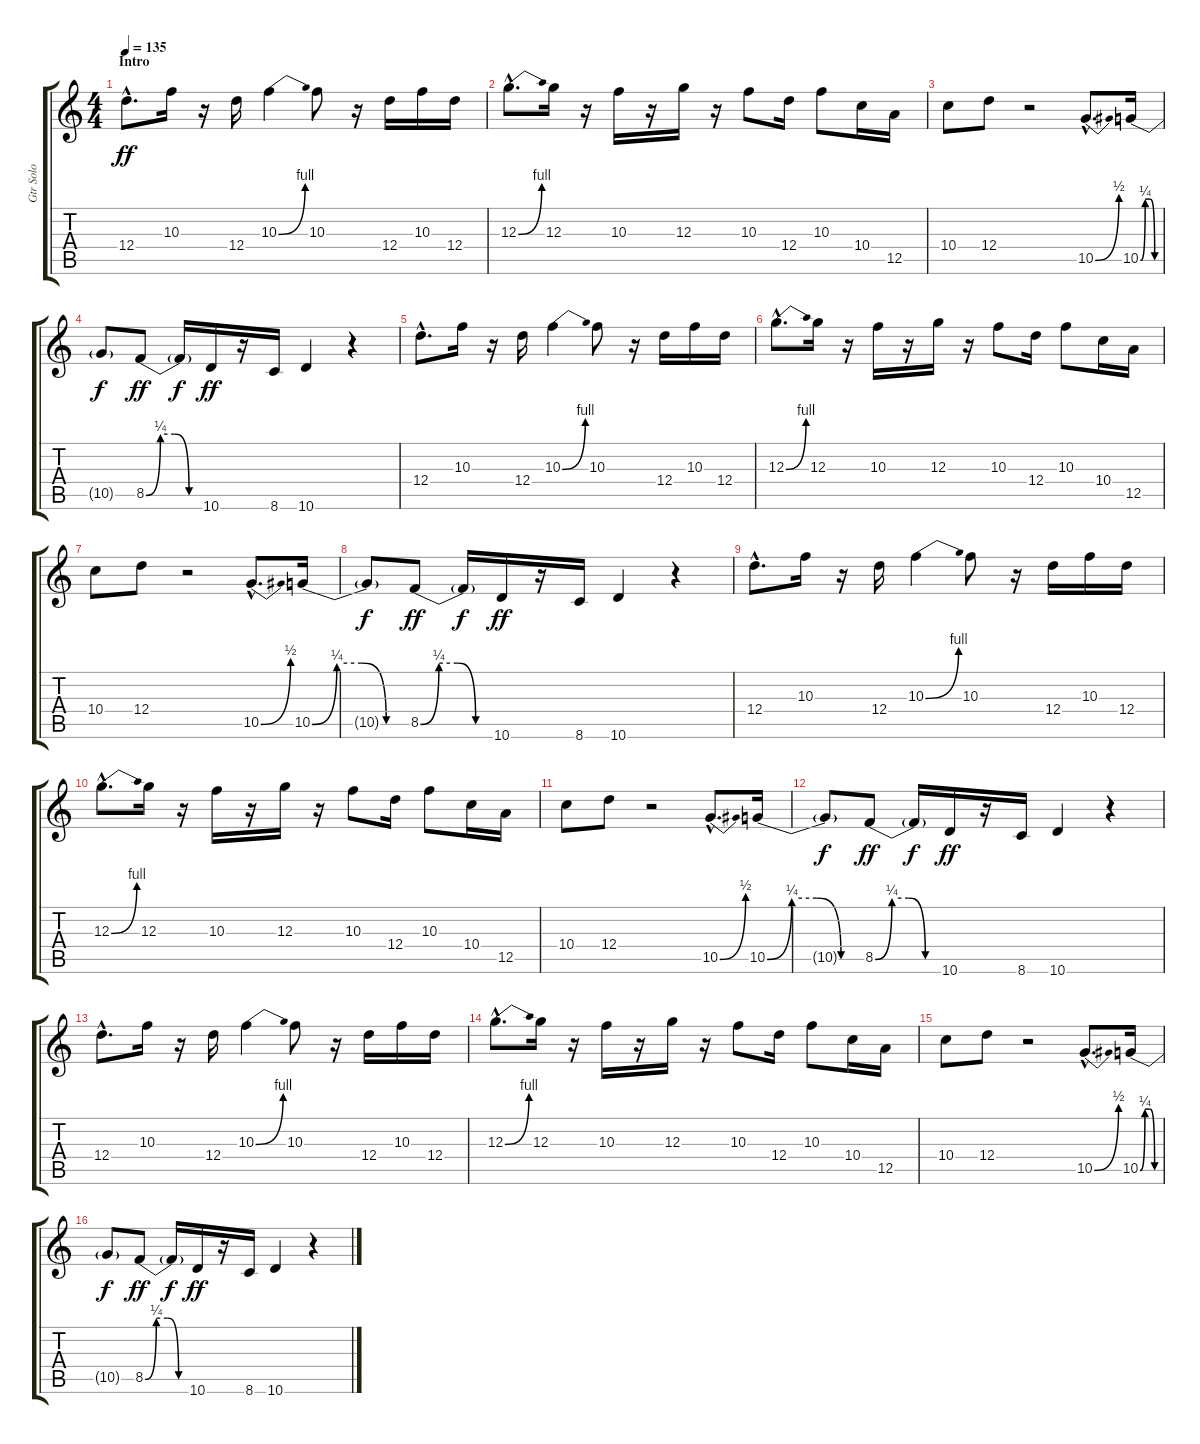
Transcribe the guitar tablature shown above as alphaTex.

\track ("Gtr Solo" "Gtr Solo") {instrument overdrivenguitar}
\staff {score tabs}
\tuning (E4 B3 G3 D3 A2 E2) {hide}
\ts (4 4)
\section ("" "Intro")
\tempo 135
\clef g2
\ks c
12.4{hac}.8{d dy ff instrument overdrivenguitar} 10.3.16 r.16 12.4.16 10.3{be (bend 0 0 60 4)}.4 10.3.8 r.16 12.4.16 10.3.16 12.4.16 |
12.3{be (bend 0 0 60 4) hac}.8{d} 12.3.16 r.16 10.3.16 r.16 12.3.16 r.16 10.3.8 12.4.16 10.3.8 10.4.16 12.5.16 |
10.4.8 12.4.8 r.2 10.5{be (bend 0 0 60 2) hac}.8{d} 10.5{be (custom 0 0 15 1 30 1 45 0 60 0)}.16 |
10.5{t}.8{dy f} 8.5{be (custom 0 0 15 1 30 1 45 0 60 0)}.8{dy ff} 8.5{t}.16{dy f} 10.6.16{dy ff} r.16 8.6.16 10.6.4 r.4 |
12.4{hac}.8{d} 10.3.16 r.16 12.4.16 10.3{be (bend 0 0 60 4)}.4 10.3.8 r.16 12.4.16 10.3.16 12.4.16 |
12.3{be (bend 0 0 60 4) hac}.8{d} 12.3.16 r.16 10.3.16 r.16 12.3.16 r.16 10.3.8 12.4.16 10.3.8 10.4.16 12.5.16 |
10.4.8 12.4.8 r.2 10.5{be (bend 0 0 60 2) hac}.8{d} 10.5{be (custom 0 0 15 1 30 1 45 0 60 0)}.16 |
10.5{t}.8{dy f} 8.5{be (custom 0 0 15 1 30 1 45 0 60 0)}.8{dy ff} 8.5{t}.16{dy f} 10.6.16{dy ff} r.16 8.6.16 10.6.4 r.4 |
12.4{hac}.8{d} 10.3.16 r.16 12.4.16 10.3{be (bend 0 0 60 4)}.4 10.3.8 r.16 12.4.16 10.3.16 12.4.16 |
12.3{be (bend 0 0 60 4) hac}.8{d} 12.3.16 r.16 10.3.16 r.16 12.3.16 r.16 10.3.8 12.4.16 10.3.8 10.4.16 12.5.16 |
10.4.8 12.4.8 r.2 10.5{be (bend 0 0 60 2) hac}.8{d} 10.5{be (custom 0 0 15 1 30 1 45 0 60 0)}.16 |
10.5{t}.8{dy f} 8.5{be (custom 0 0 15 1 30 1 45 0 60 0)}.8{dy ff} 8.5{t}.16{dy f} 10.6.16{dy ff} r.16 8.6.16 10.6.4 r.4 |
12.4{hac}.8{d} 10.3.16 r.16 12.4.16 10.3{be (bend 0 0 60 4)}.4 10.3.8 r.16 12.4.16 10.3.16 12.4.16 |
12.3{be (bend 0 0 60 4) hac}.8{d} 12.3.16 r.16 10.3.16 r.16 12.3.16 r.16 10.3.8 12.4.16 10.3.8 10.4.16 12.5.16 |
10.4.8 12.4.8 r.2 10.5{be (bend 0 0 60 2) hac}.8{d} 10.5{be (custom 0 0 15 1 30 1 45 0 60 0)}.16 |
10.5{t}.8{dy f} 8.5{be (custom 0 0 15 1 30 1 45 0 60 0)}.8{dy ff} 8.5{t}.16{dy f} 10.6.16{dy ff} r.16 8.6.16 10.6.4 r.4
